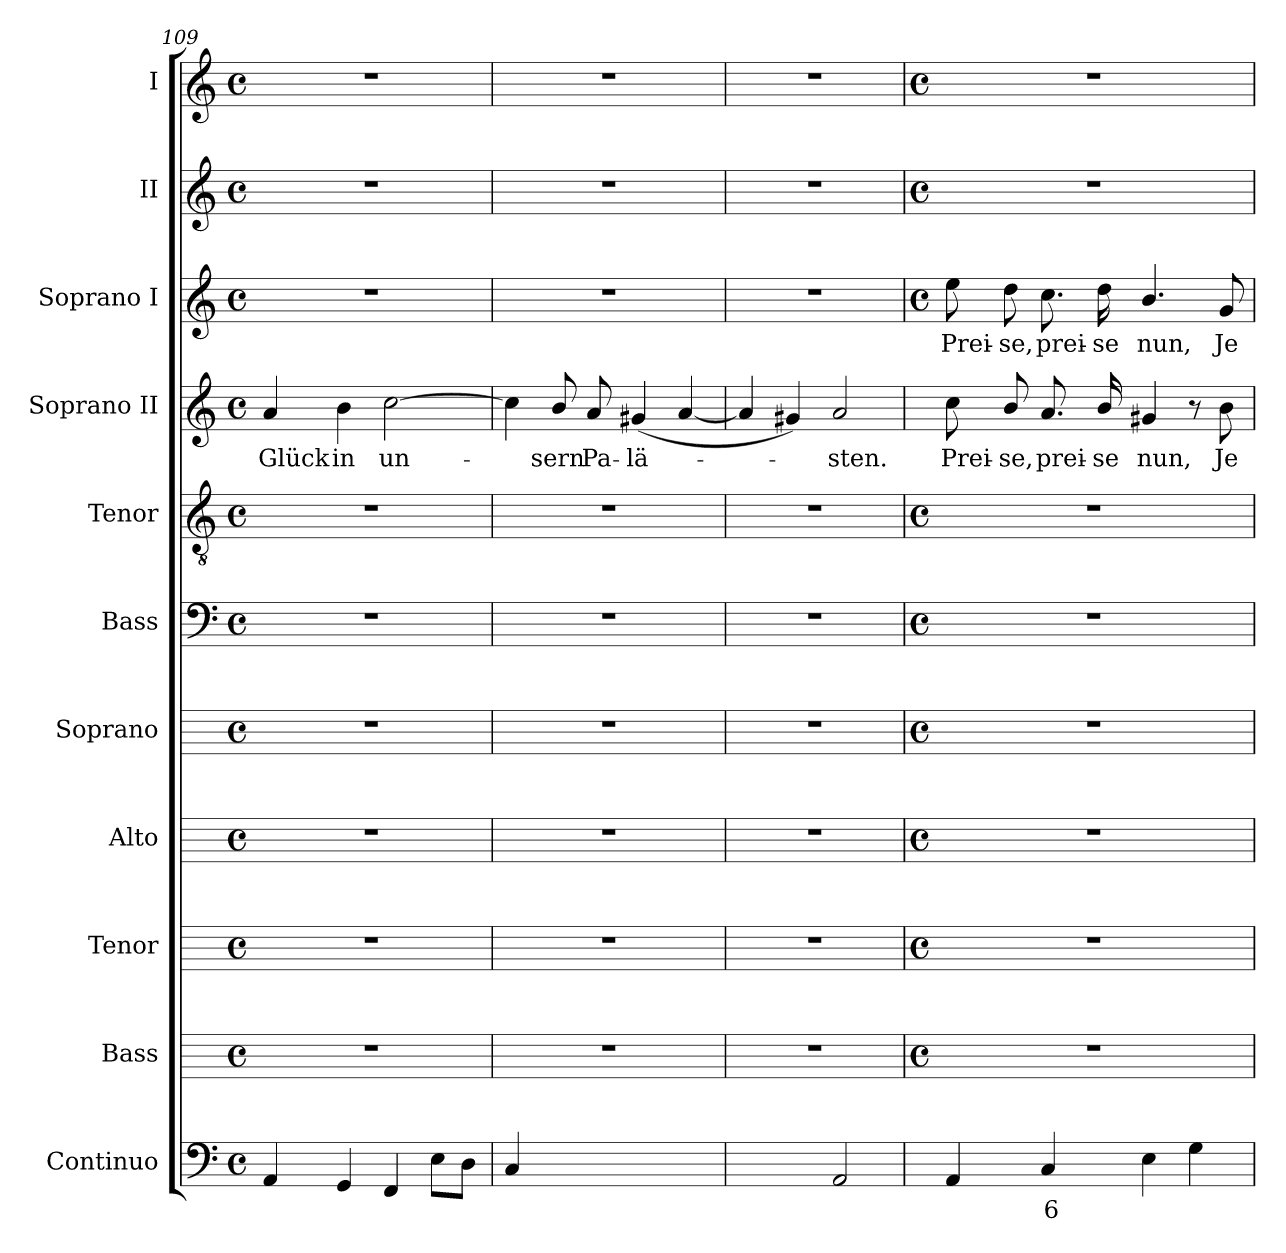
**kern	**text	**kern	**kern	**kern	**kern	**kern	**kern	**kern	**text	**kern	**text	**kern	**kern
*part11	*part11	*part10	*part9	*part8	*part7	*part6	*part5	*part4	*part4	*part3	*part3	*part2	*part1
*staff11	*staff11	*staff10	*staff9	*staff8	*staff7	*staff6	*staff5	*staff4	*staff4	*staff3	*staff3	*staff2	*staff1
*I"Continuo	*	*I"Bass	*I"Tenor	*I"Alto	*I"Soprano	*I"Bass	*I"Tenor	*I"Soprano II	*	*I"Soprano I	*	*I"II	*I"I
*	*	*I'B	*I'T	*I'A	*I'S	*I'B	*I'T	*I'S II	*	*I'S I	*	*I'II	*I'I
*clefF4	*	*	*	*	*	*clefF4	*clefGv2	*clefG2	*	*clefG2	*	*clefG2	*clefG2
*	*	*ITrd4c7	*ITrd4c7	*ITrd4c7	*ITrd4c7	*	*	*	*	*	*	*	*
*k[]	*	*	*	*	*	*k[]	*k[]	*k[]	*	*k[]	*	*k[]	*k[]
*C:	*	*	*	*	*	*C:	*C:	*C:	*	*C:	*	*C:	*C:
*M4/4	*	*M4/4	*M4/4	*M4/4	*M4/4	*M4/4	*M4/4	*M4/4	*	*M4/4	*	*M4/4	*M4/4
*met(c)	*	*met(c)	*met(c)	*met(c)	*met(c)	*met(c)	*met(c)	*met(c)	*	*met(c)	*	*met(c)	*met(c)
=109	=109	=109	=109	=109	=109	=109	=109	=109	=109	=109	=109	=109	=109
!	!	!	!	!	!	!	!	!	!LO:LY:b	!	!	!	!
4AA	.	1r	1r	1r	1r	1r	1r	4a	Glück	1r	.	1r	1r
!	!	!	!	!	!	!	!	!	!LO:LY:b	!	!	!	!
4GG	.	.	.	.	.	.	.	4b	in	.	.	.	.
!	!	!	!	!	!	!	!	!	!LO:LY:b	!	!	!	!
4FF	.	.	.	.	.	.	.	[2cc	un-	.	.	.	.
8EL	.	.	.	.	.	.	.	.	.	.	.	.	.
8DJ	.	.	.	.	.	.	.	.	.	.	.	.	.
=110	=110	=110	=110	=110	=110	=110	=110	=110	=110	=110	=110	=110	=110
4C	.	1r	1r	1r	1r	1r	1r	4cc]	.	1r	.	1r	1r
!	!LO:LY:b	!	!	!	!	!	!	!	!LO:LY:b	!	!	!	!
[8DLyy	6	.	.	.	.	.	.	8b/	sern	.	.	.	.
!	!LO:LY:b	!	!	!	!	!	!	!	!LO:LY:b	!	!	!	!
8DJyy]	5	.	.	.	.	.	.	8a	Pa-	.	.	.	.
!	!	!	!	!	!	!	!	!	!LO:LY:b	!	!	!	!
(>[4Eyy	.	.	.	.	.	.	.	(<4g#X	-lä-	.	.	.	.
!	!LO:LY:b	!	!	!	!	!	!	!	!	!	!	!	!
4Eyy_	4	.	.	.	.	.	.	[4a	.	.	.	.	.
=111	=111	=111	=111	=111	=111	=111	=111	=111	=111	=111	=111	=111	=111
4Eyy_)	.	1r	1r	1r	1r	1r	1r	4a]	.	1r	.	1r	1r
4Eyy]	.	.	.	.	.	.	.	4g#X)	.	.	.	.	.
!	!	!	!	!	!	!	!	!	!LO:LY:b	!	!	!	!
2AA	.	.	.	.	.	.	.	2a	sten.	.	.	.	.
!!LO:LB:g=z
=112	=112	=112	=112	=112	=112	=112	=112	=112	=112	=112	=112	=112	=112
*	*	*	*	*	*	*	*	*	*	*k[]	*	*	*
*	*	*	*	*	*	*	*	*	*	*C:	*	*	*
*	*	*M4/4	*M4/4	*M4/4	*M4/4	*M4/4	*M4/4	*	*	*M4/4	*	*M4/4	*M4/4
*	*	*met(c)	*met(c)	*met(c)	*met(c)	*met(c)	*met(c)	*	*	*met(c)	*	*met(c)	*met(c)
!	!	!	!	!	!	!	!	!	!LO:LY:b	!	!LO:LY:b	!	!
4AA	.	1r	1r	1r	1r	1r	1r	8cc	Prei-	8ee	Prei-	1r	1r
!	!	!	!	!	!	!	!	!	!LO:LY:b	!	!LO:LY:b	!	!
.	.	.	.	.	.	.	.	8b/	-se,	8dd	-se,	.	.
!	!LO:LY:b	!	!	!	!	!	!	!	!LO:LY:b	!	!LO:LY:b	!	!
4C	6	.	.	.	.	.	.	8.a	prei-	8.cc	prei-	.	.
!	!	!	!	!	!	!	!	!	!LO:LY:b	!	!LO:LY:b	!	!
.	.	.	.	.	.	.	.	16b/	-se	16dd	-se	.	.
!	!	!	!	!	!	!	!	!	!LO:LY:b	!	!LO:LY:b	!	!
4E	.	.	.	.	.	.	.	4g#X	nun,	4.b/	nun,	.	.
4G	.	.	.	.	.	.	.	8r	.	.	.	.	.
!	!	!	!	!	!	!	!	!	!LO:LY:b	!	!LO:LY:b	!	!
.	.	.	.	.	.	.	.	8b	Je-	8g	Je-	.	.
=	=	=	=	=	=	=	=	=	=	=	=	=	=
*-	*-	*-	*-	*-	*-	*-	*-	*-	*-	*-	*-	*-	*-
